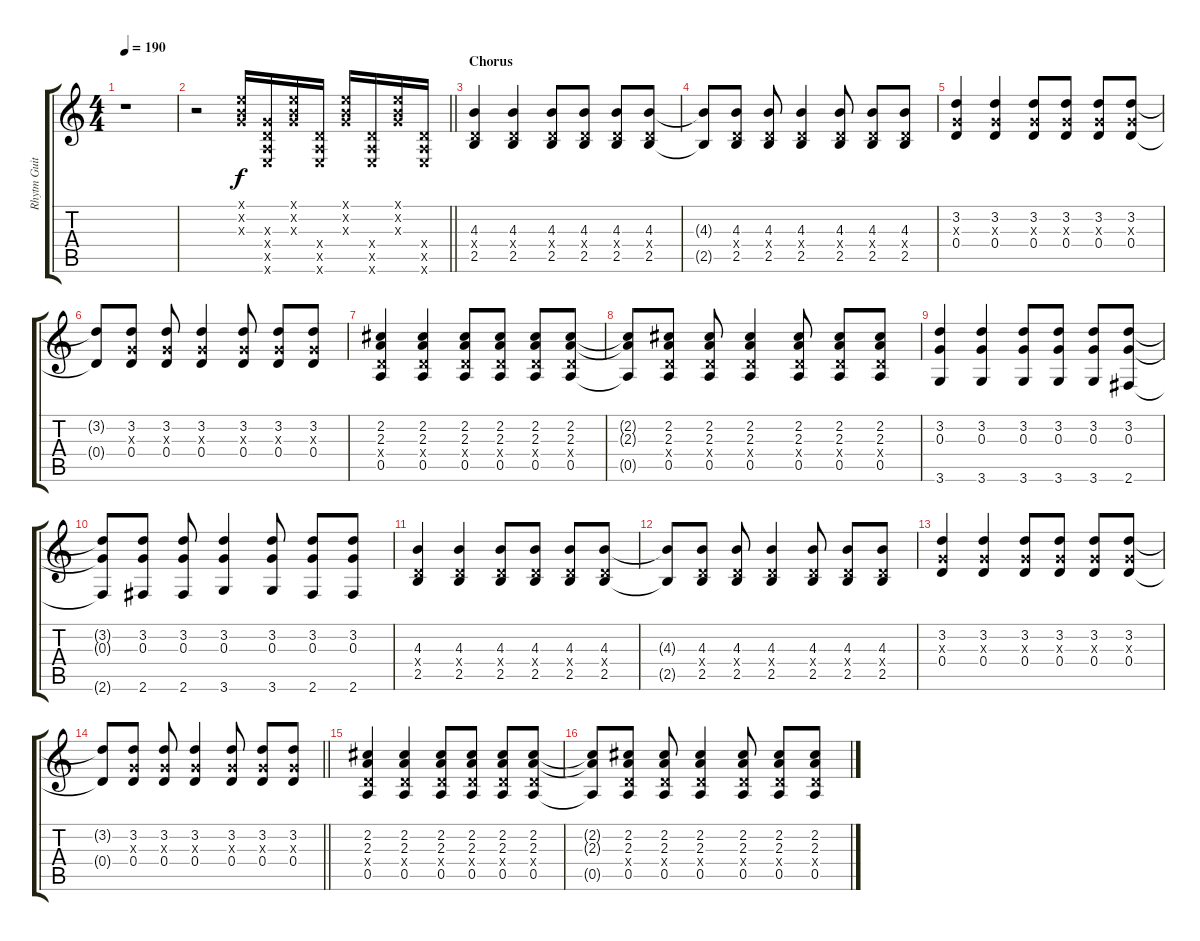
\track ("Rhytm Guitar" "Rhytm Guit") {instrument electricguitarclean}
\staff {score tabs}
\tuning (E4 B3 G3 D3 A2 E2) {hide}
\ts (4 4)
\tempo 190
\clef g2
\ks c
r.1{dy f} |
\barLineRight lightlight
r.2 (0.1{x} 0.2{x} 0.3{x}).16 (0.3{x} 0.4{x} 0.5{x} 0.6{x}).16 (0.1{x} 0.2{x} 0.3{x}).16 (0.4{x} 0.5{x} 0.6{x}).16 (0.1{x} 0.2{x} 0.3{x}).16 (0.4{x} 0.5{x} 0.6{x}).16 (0.1{x} 0.2{x} 0.3{x}).16 (0.4{x} 0.5{x} 0.6{x}).16 |
\section ("" "Chorus")
(4.3 0.4{x} 2.5).4 (4.3 0.4{x} 2.5).4 (4.3 0.4{x} 2.5).8 (4.3 0.4{x} 2.5).8 (4.3 0.4{x} 2.5).8 (4.3 0.4{x} 2.5).8 |
(4.3{t} 2.5{t}).8 (4.3 0.4{x} 2.5).8 (4.3 0.4{x} 2.5).8 (4.3 0.4{x} 2.5).4 (4.3 0.4{x} 2.5).8 (4.3 0.4{x} 2.5).8 (4.3 0.4{x} 2.5).8 |
(3.2 0.3{x} 0.4).4 (3.2 0.3{x} 0.4).4 (3.2 0.3{x} 0.4).8 (3.2 0.3{x} 0.4).8 (3.2 0.3{x} 0.4).8 (3.2 0.3{x} 0.4).8 |
(3.2{t} 0.4{t}).8 (3.2 0.3{x} 0.4).8 (3.2 0.3{x} 0.4).8 (3.2 0.3{x} 0.4).4 (3.2 0.3{x} 0.4).8 (3.2 0.3{x} 0.4).8 (3.2 0.3{x} 0.4).8 |
(2.2 2.3 0.4{x} 0.5).4 (2.2 2.3 0.4{x} 0.5).4 (2.2 2.3 0.4{x} 0.5).8 (2.2 2.3 0.4{x} 0.5).8 (2.2 2.3 0.4{x} 0.5).8 (2.2 2.3 0.4{x} 0.5).8 |
(2.2{t} 2.3{t} 0.5{t}).8 (2.2 2.3 0.4{x} 0.5).8 (2.2 2.3 0.4{x} 0.5).8 (2.2 2.3 0.4{x} 0.5).4 (2.2 2.3 0.4{x} 0.5).8 (2.2 2.3 0.4{x} 0.5).8 (2.2 2.3 0.4{x} 0.5).8 |
(3.2 0.3 3.6).4 (3.2 0.3 3.6).4 (3.2 0.3 3.6).8 (3.2 0.3 3.6).8 (3.2 0.3 3.6).8 (3.2 0.3 2.6).8 |
(3.2{t} 0.3{t} 2.6{t}).8 (3.2 0.3 2.6).8 (3.2 0.3 2.6).8 (3.2 0.3 3.6).4 (3.2 0.3 3.6).8 (3.2 0.3 2.6).8 (3.2 0.3 2.6).8 |
(4.3 0.4{x} 2.5).4 (4.3 0.4{x} 2.5).4 (4.3 0.4{x} 2.5).8 (4.3 0.4{x} 2.5).8 (4.3 0.4{x} 2.5).8 (4.3 0.4{x} 2.5).8 |
(4.3{t} 2.5{t}).8 (4.3 0.4{x} 2.5).8 (4.3 0.4{x} 2.5).8 (4.3 0.4{x} 2.5).4 (4.3 0.4{x} 2.5).8 (4.3 0.4{x} 2.5).8 (4.3 0.4{x} 2.5).8 |
(3.2 0.3{x} 0.4).4 (3.2 0.3{x} 0.4).4 (3.2 0.3{x} 0.4).8 (3.2 0.3{x} 0.4).8 (3.2 0.3{x} 0.4).8 (3.2 0.3{x} 0.4).8 |
\barLineRight lightlight
(3.2{t} 0.4{t}).8 (3.2 0.3{x} 0.4).8 (3.2 0.3{x} 0.4).8 (3.2 0.3{x} 0.4).4 (3.2 0.3{x} 0.4).8 (3.2 0.3{x} 0.4).8 (3.2 0.3{x} 0.4).8 |
(2.2 2.3 0.4{x} 0.5).4 (2.2 2.3 0.4{x} 0.5).4 (2.2 2.3 0.4{x} 0.5).8 (2.2 2.3 0.4{x} 0.5).8 (2.2 2.3 0.4{x} 0.5).8 (2.2 2.3 0.4{x} 0.5).8 |
(2.2{t} 2.3{t} 0.5{t}).8 (2.2 2.3 0.4{x} 0.5).8 (2.2 2.3 0.4{x} 0.5).8 (2.2 2.3 0.4{x} 0.5).4 (2.2 2.3 0.4{x} 0.5).8 (2.2 2.3 0.4{x} 0.5).8 (2.2 2.3 0.4{x} 0.5).8
